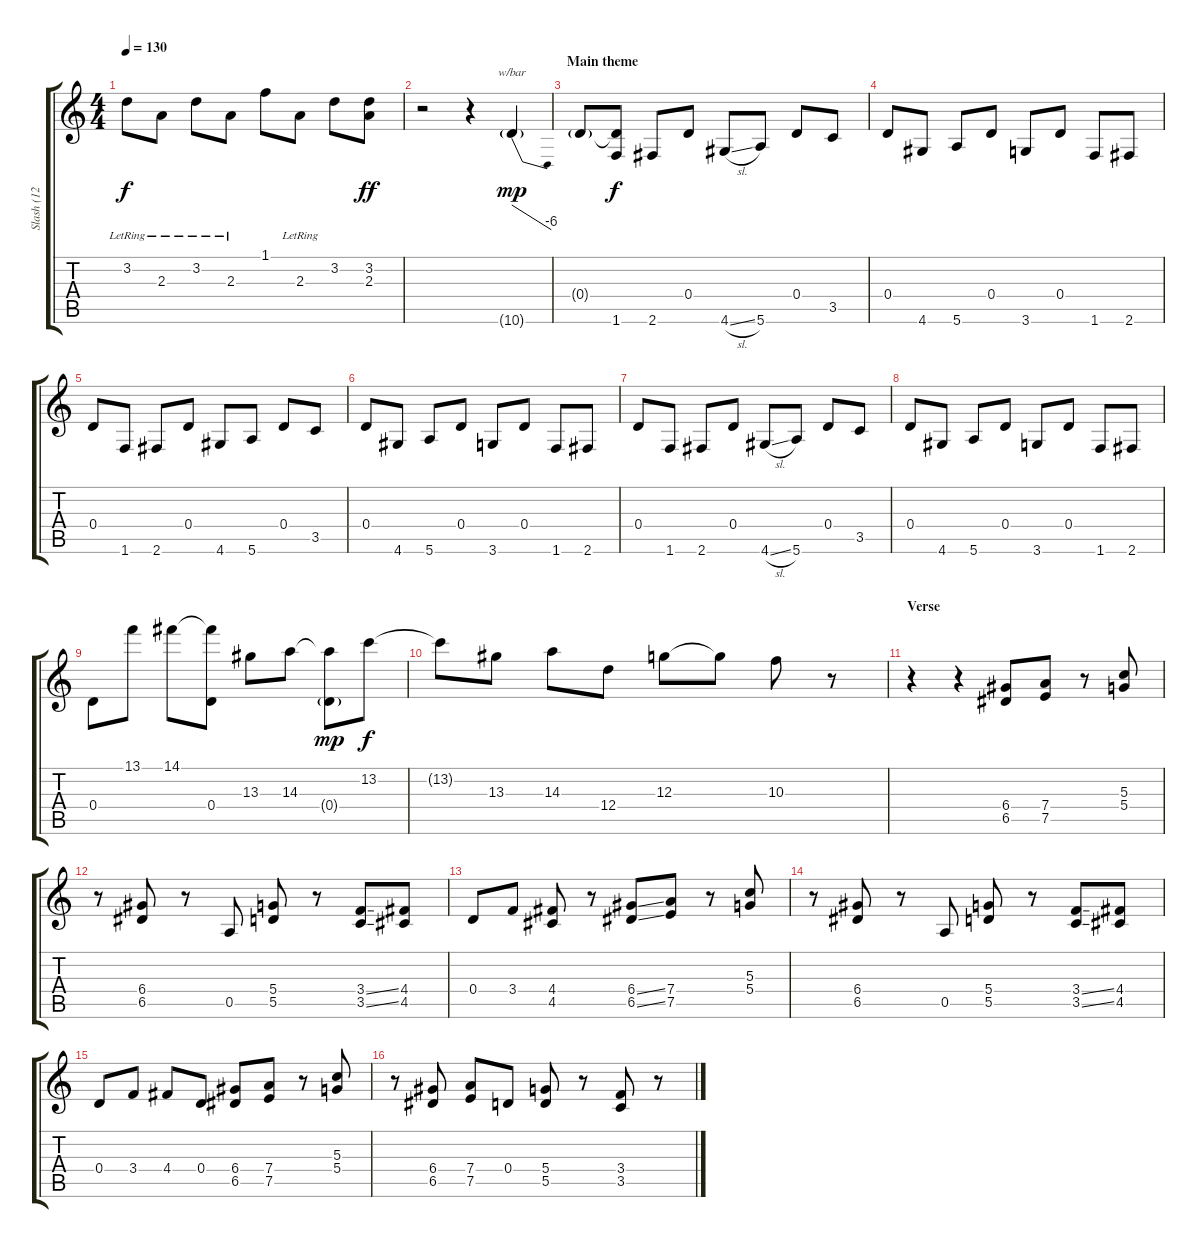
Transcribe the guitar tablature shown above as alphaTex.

\track ("Slash (12 string acoustic)" "Slash (12 ") {instrument acousticguitarsteel}
\staff {score tabs}
\tuning (E4 B3 G3 D3 A2 E2) {hide}
\ts (4 4)
\tempo 130
\clef g2
\ks c
3.2{lr}.8{dy f} 2.3{lr}.8 3.2{lr}.8 2.3{lr}.8 1.1.8 2.3{lr}.8 3.2.8 (3.2 2.3).8{dy ff} |
r.2 r.4 10.6{g}.4{tbe (dive default 0 0 60 -24) dy mp} |
\section ("" "Main theme")
0.4{g}.8 (0.4{t} 1.6).8{dy f} 2.6.8 0.4.8 4.6{sl}.8 5.6.8 0.4.8 3.5.8 |
0.4.8 4.6.8 5.6.8 0.4.8 3.6.8 0.4.8 1.6.8 2.6.8 |
0.4.8 1.6.8 2.6.8 0.4.8 4.6.8 5.6.8 0.4.8 3.5.8 |
0.4.8 4.6.8 5.6.8 0.4.8 3.6.8 0.4.8 1.6.8 2.6.8 |
0.4.8 1.6.8 2.6.8 0.4.8 4.6{sl}.8 5.6.8 0.4.8 3.5.8 |
0.4.8 4.6.8 5.6.8 0.4.8 3.6.8 0.4.8 1.6.8 2.6.8 |
0.4.8 13.1.8 14.1.8 (14.1{t} 0.4).8 13.3.8 14.3.8 (14.3{t} 0.4{g}).8{dy mp} 13.2.8{dy f} |
13.2{t}.8 13.3.8 14.3.8 12.4.8 12.3.8 12.3{t}.8 10.3.8 r.8 |
\section ("" "Verse")
r.4{volume 8} r.4 (6.4 6.5).8 (7.4 7.5).8 r.8 (5.3 5.4).8 |
r.8 (6.4 6.5).8 r.8 0.5.8 (5.4 5.5).8 r.8 (3.4{ss} 3.5{ss}).8 (4.4 4.5).8 |
0.4.8 3.4.8 (4.4 4.5).8 r.8 (6.4{ss} 6.5{ss}).8 (7.4 7.5).8 r.8 (5.3 5.4).8 |
r.8 (6.4 6.5).8 r.8 0.5.8 (5.4 5.5).8 r.8 (3.4{ss} 3.5{ss}).8 (4.4 4.5).8 |
0.4.8 3.4.8 4.4.8 0.4.8 (6.4 6.5).8 (7.4 7.5).8 r.8 (5.3 5.4).8 |
r.8 (6.4 6.5).8 (7.4 7.5).8 0.4.8 (5.4 5.5).8 r.8 (3.4 3.5).8 r.8
